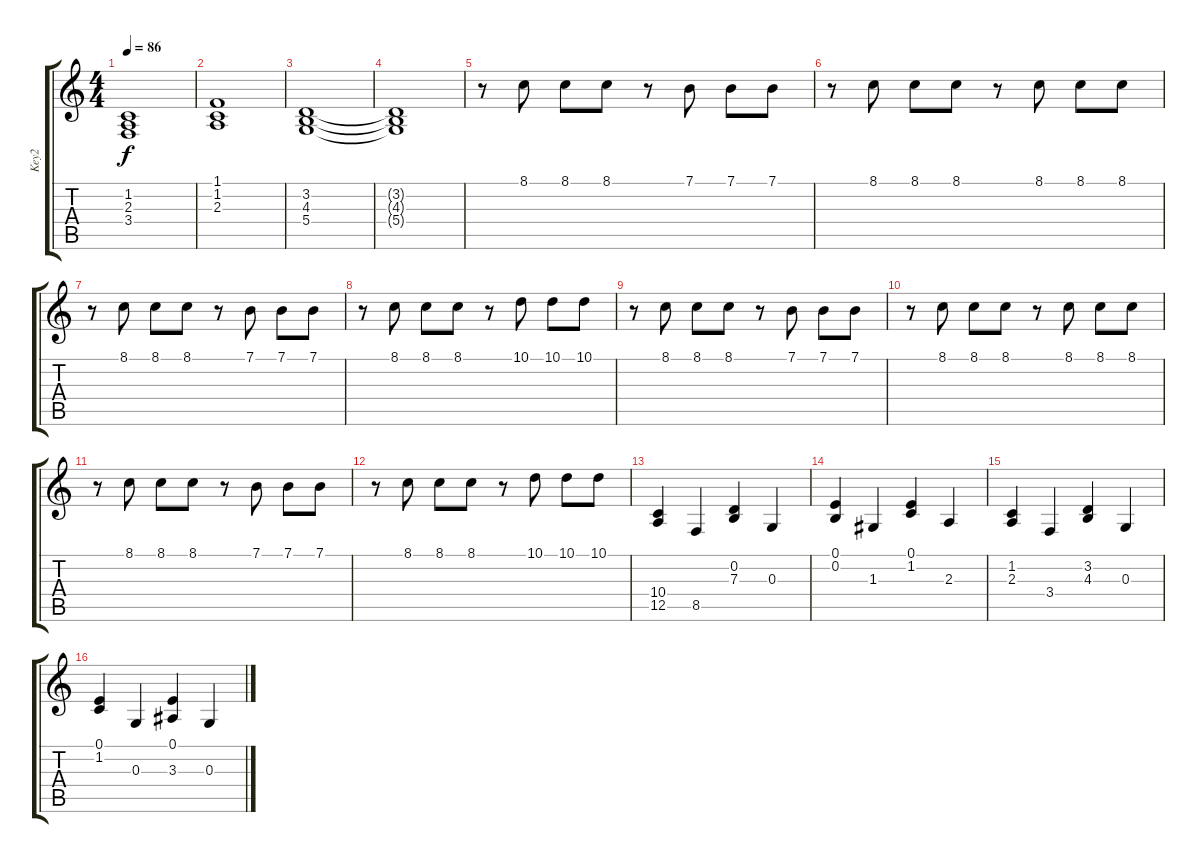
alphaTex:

\track ("Key2" "Key2") {instrument stringensemble1}
\staff {score tabs}
\tuning (E4 B3 G3 D3 A2 E2) {hide}
\ts (4 4)
\tempo 86
\clef g2
\ks c
(1.2 2.3 3.4).1{dy f} |
(1.1 1.2 2.3).1 |
(3.2 4.3 5.4).1 |
(3.2{t} 4.3{t} 5.4{t}).1 |
r.8 8.1.8{instrument stringensemble1} 8.1.8 8.1.8 r.8 7.1.8 7.1.8 7.1.8 |
r.8 8.1.8 8.1.8 8.1.8 r.8 8.1.8 8.1.8 8.1.8 |
r.8 8.1.8 8.1.8 8.1.8 r.8 7.1.8 7.1.8 7.1.8 |
r.8 8.1.8 8.1.8 8.1.8 r.8 10.1.8 10.1.8 10.1.8 |
r.8 8.1.8{instrument stringensemble1} 8.1.8 8.1.8 r.8 7.1.8 7.1.8 7.1.8 |
r.8 8.1.8 8.1.8 8.1.8 r.8 8.1.8 8.1.8 8.1.8 |
r.8 8.1.8 8.1.8 8.1.8 r.8 7.1.8 7.1.8 7.1.8 |
r.8 8.1.8 8.1.8 8.1.8 r.8 10.1.8 10.1.8 10.1.8 |
(10.4 12.5).4{instrument drawbarorgan} 8.5.4 (0.2 7.3).4 0.3.4 |
(0.1 0.2).4 1.3.4 (0.1 1.2).4 2.3.4 |
(1.2 2.3).4 3.4.4 (3.2 4.3).4 0.3.4 |
(0.1 1.2).4 0.3.4 (0.1 3.3).4 0.3.4
